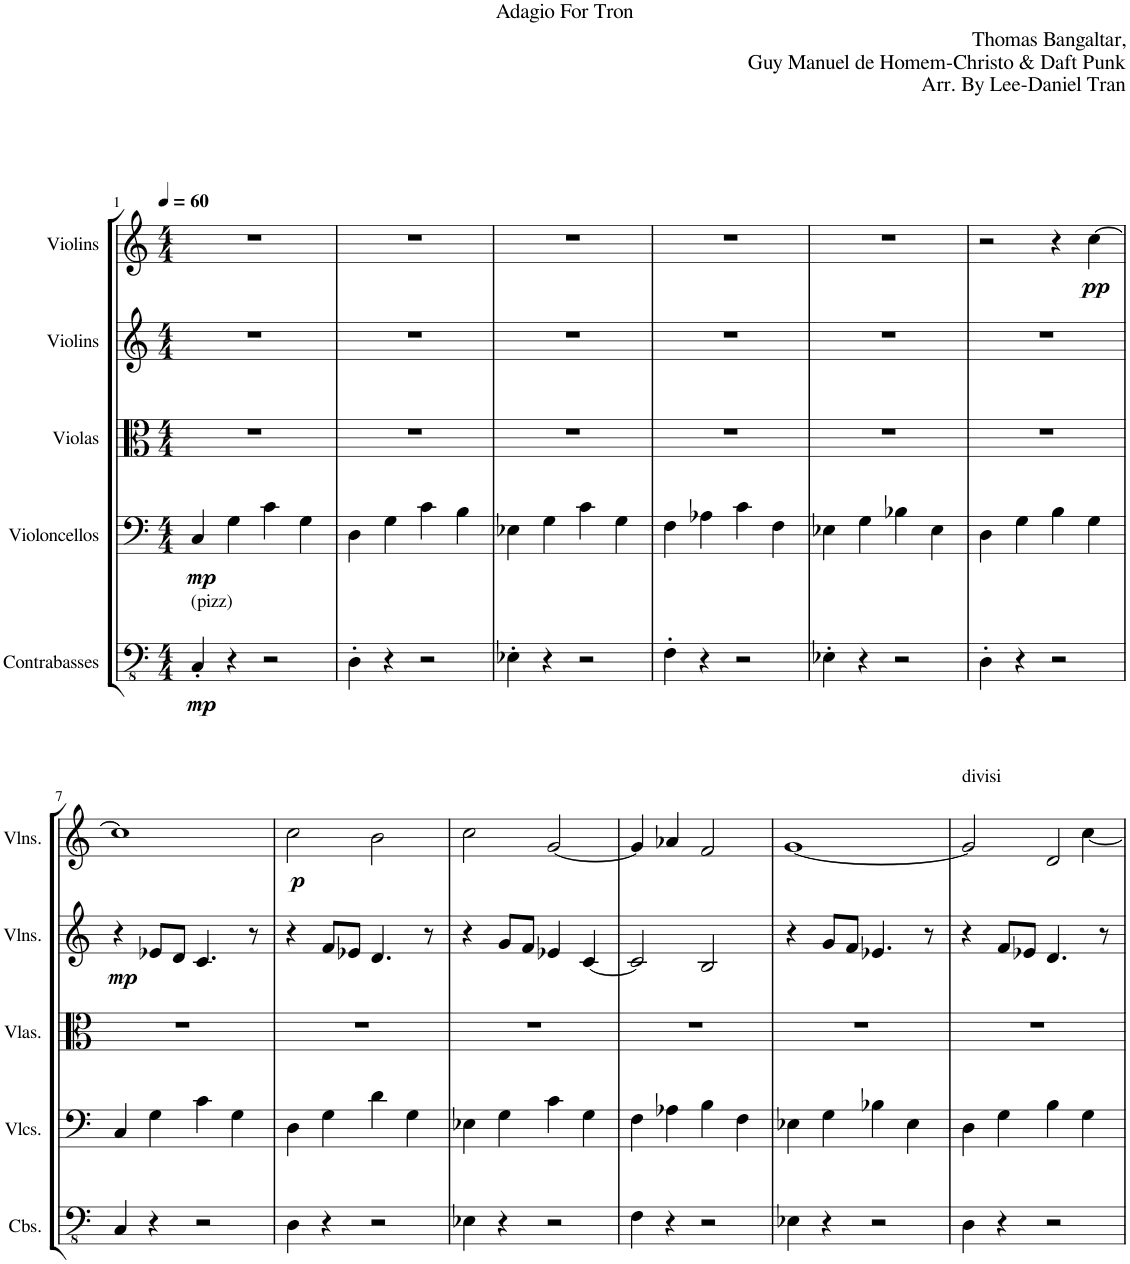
**kern	**dynam	**kern	**dynam	**kern	**kern	**dynam	**kern	**dynam
*part5	*part5	*part4	*part4	*part3	*part2	*part2	*part1	*part1
*staff5	*staff5	*staff4	*staff4	*staff3	*staff2	*staff2	*staff1	*staff1
*I"Contrabasses	*	*I"Violoncellos	*	*I"Violas	*I"Violins	*	*I"Violins	*
*I'Cbs.	*	*I'Vlcs.	*	*I'Vlas.	*I'Vlns.	*	*I'Vlns.	*
*clefFv4	*	*clefF4	*	*clefC3	*clefG2	*	*clefG2	*
*k[]	*	*k[]	*	*k[]	*k[]	*	*k[]	*
*M4/4	*	*M4/4	*	*M4/4	*M4/4	*	*M4/4	*
*MM60	*	*MM60	*	*MM60	*MM60	*	*MM60	*
=1	=1	=1	=1	=1	=1	=1	=1	=1
!LO:TX:a:t=(pizz)	!	!	!	!	!	!	!	!
!	!LO:DY:b	!	!LO:DY:b	!	!	!	!	!
4CC'/	mp	4C/	mp	1r	1r	.	1r	.
4r	.	4G\	.	.	.	.	.	.
2r	.	4c\	.	.	.	.	.	.
.	.	4G\	.	.	.	.	.	.
=2	=2	=2	=2	=2	=2	=2	=2	=2
4DD'\	.	4D\	.	1r	1r	.	1r	.
4r	.	4G\	.	.	.	.	.	.
2r	.	4c\	.	.	.	.	.	.
.	.	4B\	.	.	.	.	.	.
=3	=3	=3	=3	=3	=3	=3	=3	=3
4EE-X'\	.	4E-X\	.	1r	1r	.	1r	.
4r	.	4G\	.	.	.	.	.	.
2r	.	4c\	.	.	.	.	.	.
.	.	4G\	.	.	.	.	.	.
=4	=4	=4	=4	=4	=4	=4	=4	=4
4FF'\	.	4F\	.	1r	1r	.	1r	.
4r	.	4A-X\	.	.	.	.	.	.
2r	.	4c\	.	.	.	.	.	.
.	.	4F\	.	.	.	.	.	.
=5	=5	=5	=5	=5	=5	=5	=5	=5
4EE-X'\	.	4E-X\	.	1r	1r	.	1r	.
4r	.	4G\	.	.	.	.	.	.
2r	.	4B-X\	.	.	.	.	.	.
.	.	4E-\	.	.	.	.	.	.
=6	=6	=6	=6	=6	=6	=6	=6	=6
4DD'\	.	4D\	.	1r	1r	.	2r	.
4r	.	4G\	.	.	.	.	.	.
2r	.	4B\	.	.	.	.	4r	.
!	!	!	!	!	!	!	!	!LO:DY:b
.	.	4G\	.	.	.	.	[4cc\	pp
!!LO:LB:g=z
=7	=7	=7	=7	=7	=7	=7	=7	=7
!	!	!	!	!	!	!LO:DY:b	!	!
4CC/	.	4C/	.	1r	4r	mp	1cc]	.
4r	.	4G\	.	.	8e-X/L	.	.	.
.	.	.	.	.	8d/J	.	.	.
2r	.	4c\	.	.	4.c/	.	.	.
.	.	4G\	.	.	.	.	.	.
.	.	.	.	.	8r	.	.	.
=8	=8	=8	=8	=8	=8	=8	=8	=8
!	!	!	!	!	!	!	!	!LO:DY:b
4DD\	.	4D\	.	1r	4r	.	2cc\	p
4r	.	4G\	.	.	8f/L	.	.	.
.	.	.	.	.	8e-X/J	.	.	.
2r	.	4d\	.	.	4.d/	.	2b\	.
.	.	4G\	.	.	.	.	.	.
.	.	.	.	.	8r	.	.	.
=9	=9	=9	=9	=9	=9	=9	=9	=9
4EE-X\	.	4E-X\	.	1r	4r	.	2cc\	.
4r	.	4G\	.	.	8g/L	.	.	.
.	.	.	.	.	8f/J	.	.	.
2r	.	4c\	.	.	4e-X/	.	[2g/	.
.	.	4G\	.	.	[4c/	.	.	.
=10	=10	=10	=10	=10	=10	=10	=10	=10
4FF\	.	4F\	.	1r	2c/]	.	4g/]	.
4r	.	4A-X\	.	.	.	.	4a-X/	.
2r	.	4B\	.	.	2B/	.	2f/	.
.	.	4F\	.	.	.	.	.	.
=11	=11	=11	=11	=11	=11	=11	=11	=11
4EE-X\	.	4E-X\	.	1r	4r	.	[1g	.
4r	.	4G\	.	.	8g/L	.	.	.
.	.	.	.	.	8f/J	.	.	.
2r	.	4B-X\	.	.	4.e-X/	.	.	.
.	.	4E-\	.	.	.	.	.	.
.	.	.	.	.	8r	.	.	.
=12	=12	=12	=12	=12	=12	=12	=12	=12
*	*	*	*	*	*	*	*^	*
!	!	!	!	!	!	!	!LO:TX:a:t=divisi	!	!
4DD\	.	4D\	.	1r	4r	.	2g/]	2.ryy	.
4r	.	4G\	.	.	8f/L	.	.	.	.
.	.	.	.	.	8e-X/J	.	.	.	.
2r	.	4B\	.	.	4.d/	.	2d/	.	.
.	.	4G\	.	.	.	.	.	[4cc\	.
.	.	.	.	.	8r	.	.	.	.
*	*	*	*	*	*	*	*v	*v	*
=	=	=	=	=	=	=	=	=
*-	*-	*-	*-	*-	*-	*-	*-	*-
